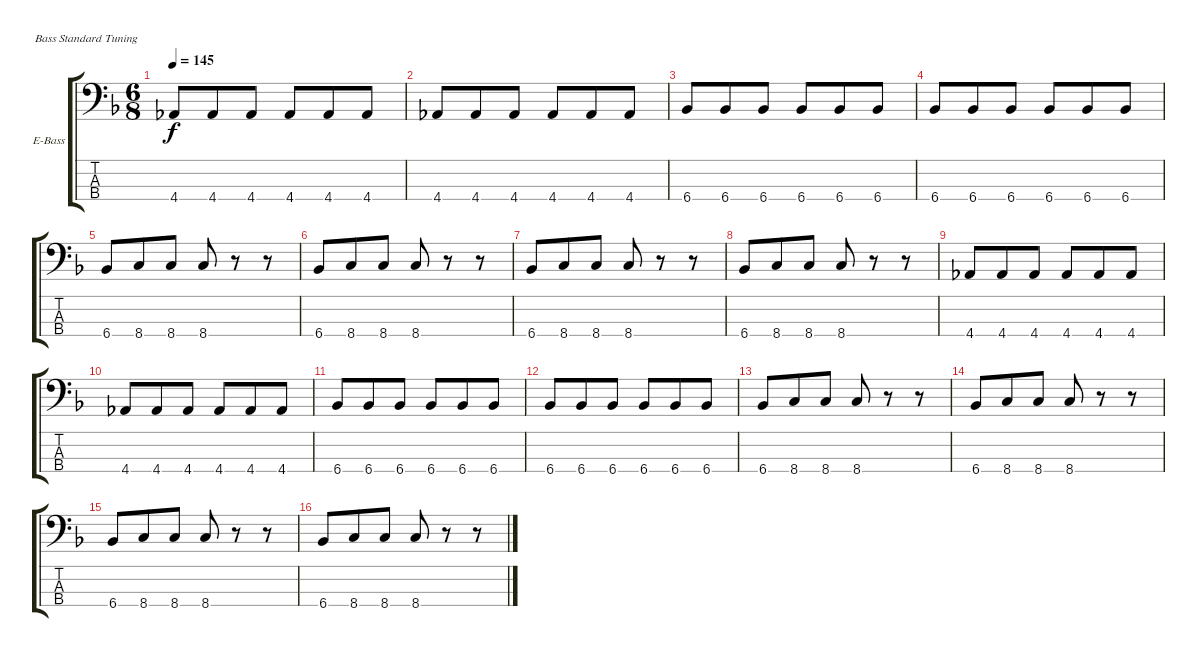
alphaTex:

\bracketExtendMode groupsimilarinstruments
\firstSystemTrackNameOrientation horizontal
\otherSystemsTrackNameOrientation horizontal
\track ("Electric Bass" "E-Bass") {instrument electricbassfinger}
\staff {score tabs}
\tuning (G2 D2 A1 E1)
\ts (6 8)
\tempo 145
\clef f4
\ks f
4.4.8{dy f} 4.4.8 4.4.8 4.4.8 4.4.8 4.4.8 |
4.4.8 4.4.8 4.4.8 4.4.8 4.4.8 4.4.8 |
6.4.8 6.4.8 6.4.8 6.4.8 6.4.8 6.4.8 |
6.4.8 6.4.8 6.4.8 6.4.8 6.4.8 6.4.8 |
6.4.8 8.4.8 8.4.8 8.4.8 r.8 r.8 |
6.4.8 8.4.8 8.4.8 8.4.8 r.8 r.8 |
6.4.8 8.4.8 8.4.8 8.4.8 r.8 r.8 |
6.4.8 8.4.8 8.4.8 8.4.8 r.8 r.8 |
4.4.8 4.4.8 4.4.8 4.4.8 4.4.8 4.4.8 |
4.4.8 4.4.8 4.4.8 4.4.8 4.4.8 4.4.8 |
6.4.8 6.4.8 6.4.8 6.4.8 6.4.8 6.4.8 |
6.4.8 6.4.8 6.4.8 6.4.8 6.4.8 6.4.8 |
6.4.8 8.4.8 8.4.8 8.4.8 r.8 r.8 |
6.4.8 8.4.8 8.4.8 8.4.8 r.8 r.8 |
6.4.8 8.4.8 8.4.8 8.4.8 r.8 r.8 |
6.4.8 8.4.8 8.4.8 8.4.8 r.8 r.8
